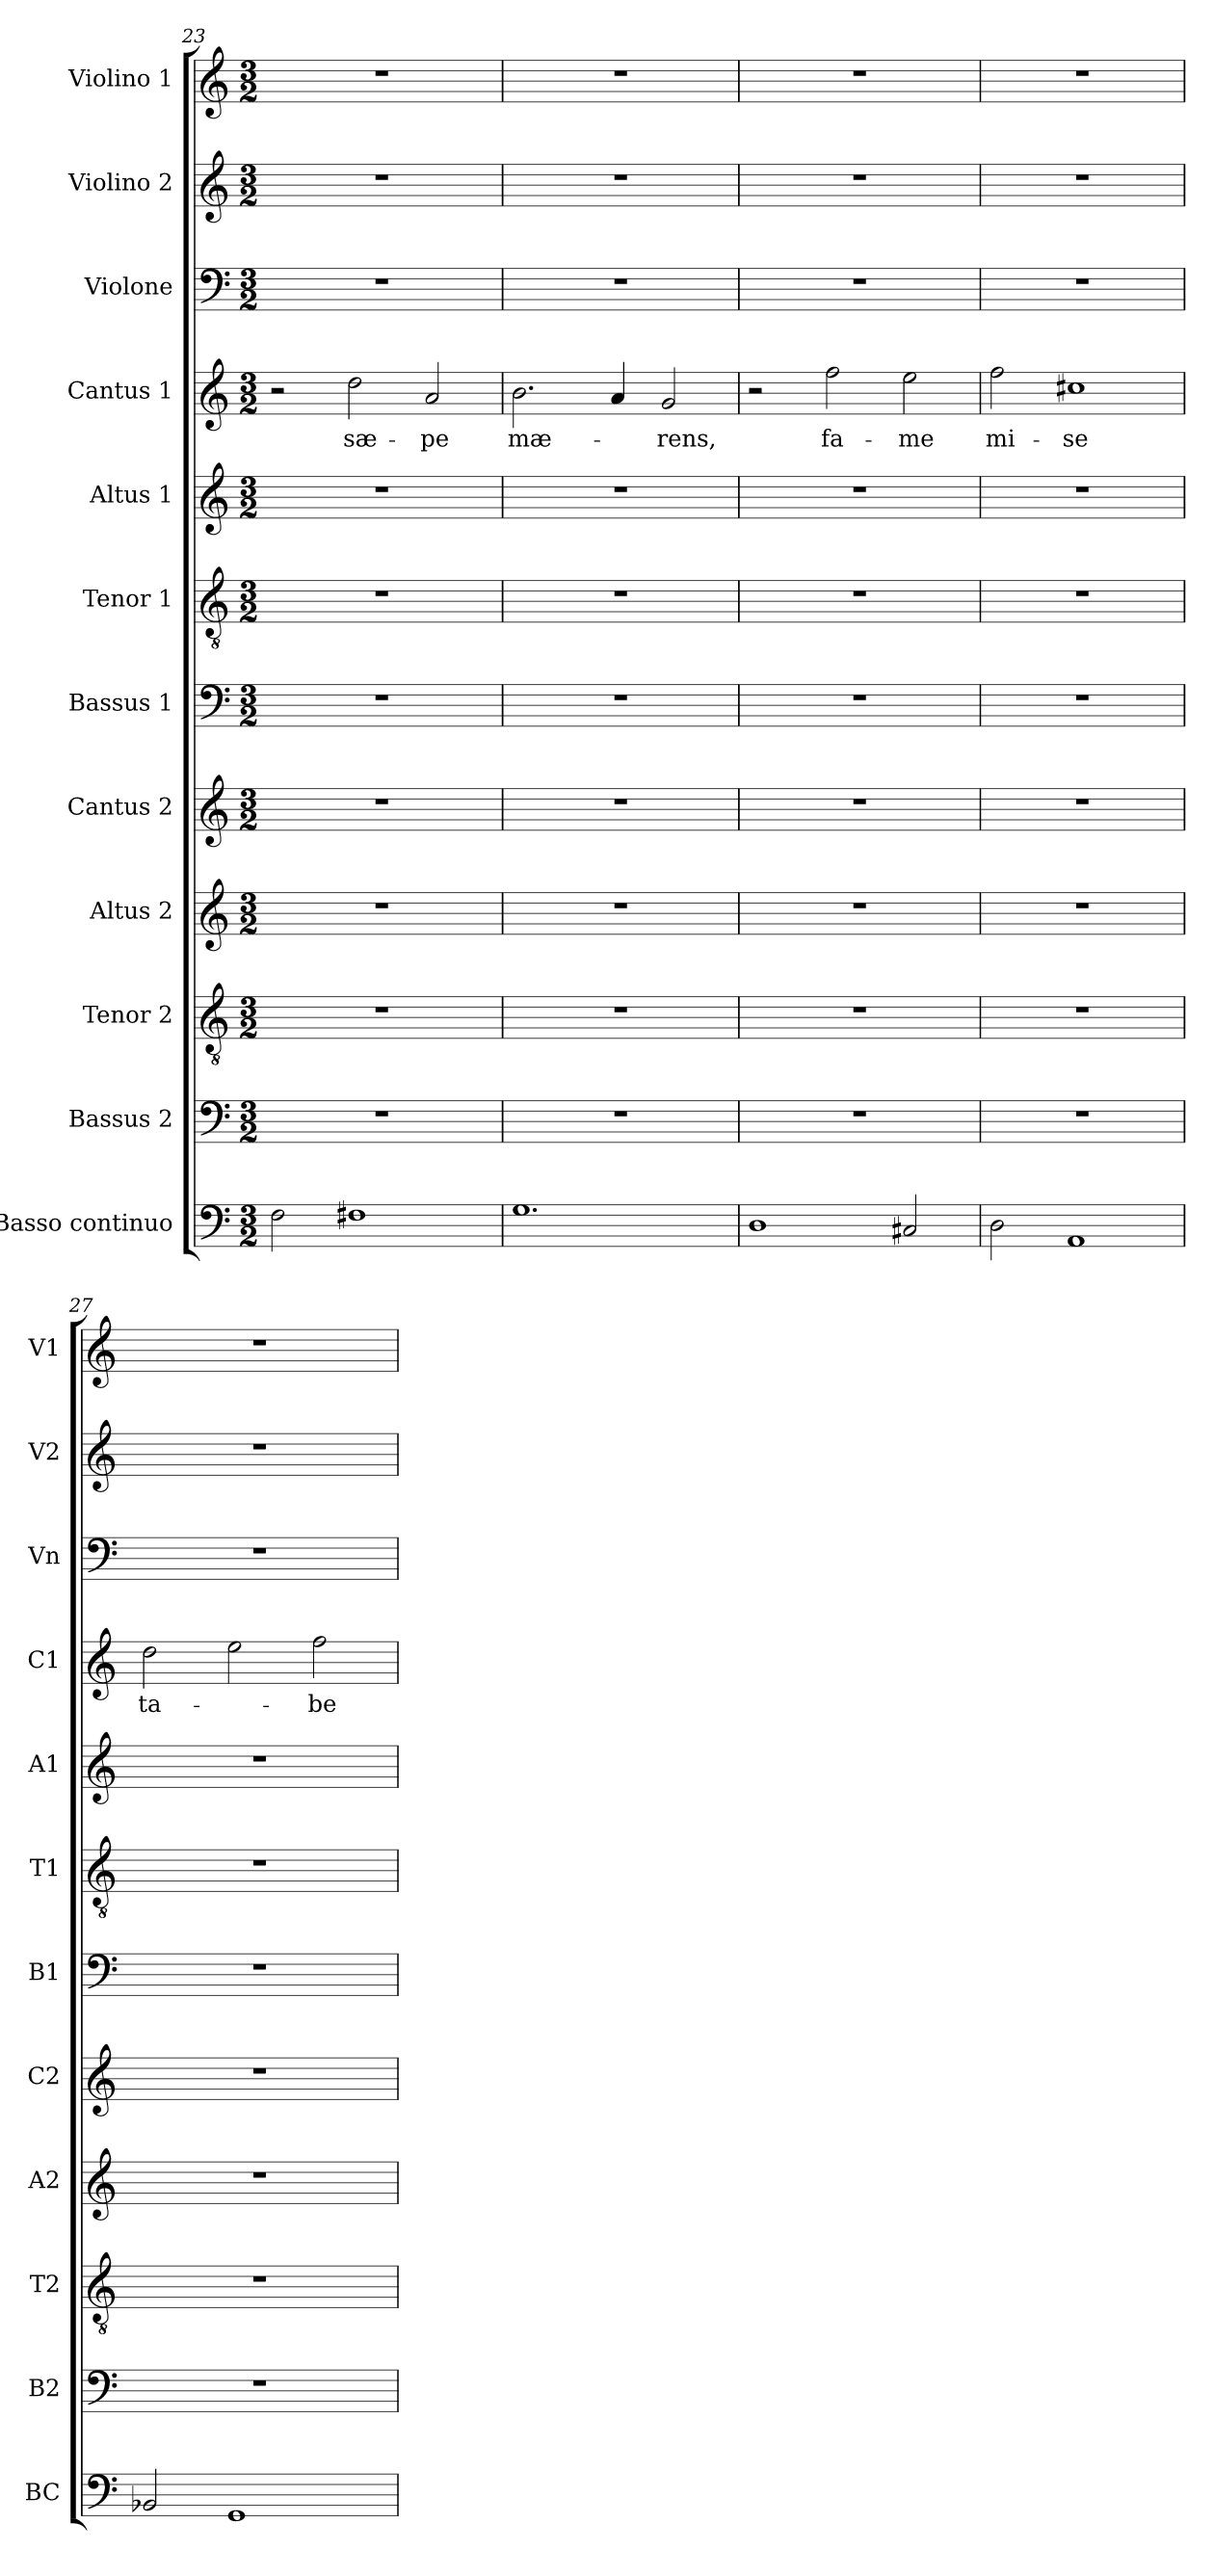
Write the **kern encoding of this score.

**kern	**kern	**kern	**kern	**kern	**kern	**kern	**kern	**kern	**text	**kern	**kern	**kern
*part12	*part11	*part10	*part9	*part8	*part7	*part6	*part5	*part4	*part4	*part3	*part2	*part1
*staff12	*staff11	*staff10	*staff9	*staff8	*staff7	*staff6	*staff5	*staff4	*staff4	*staff3	*staff2	*staff1
*I"Basso continuo	*I"Bassus 2	*I"Tenor 2	*I"Altus 2	*I"Cantus 2	*I"Bassus 1	*I"Tenor 1	*I"Altus 1	*I"Cantus 1	*	*I"Violone	*I"Violino 2	*I"Violino 1
*I'BC	*I'B2	*I'T2	*I'A2	*I'C2	*I'B1	*I'T1	*I'A1	*I'C1	*	*I'Vn	*I'V2	*I'V1
*clefF4	*clefF4	*clefGv2	*clefG2	*clefG2	*clefF4	*clefGv2	*clefG2	*clefG2	*	*clefF4	*clefG2	*clefG2
*ITrd7c12	*	*	*	*	*	*	*	*	*	*ITrd7c12	*	*
*k[]	*k[]	*k[]	*k[]	*k[]	*k[]	*k[]	*k[]	*k[]	*	*k[]	*k[]	*k[]
*C:	*C:	*C:	*C:	*C:	*C:	*C:	*C:	*C:	*	*C:	*C:	*C:
*M3/2	*M3/2	*M3/2	*M3/2	*M3/2	*M3/2	*M3/2	*M3/2	*M3/2	*	*M3/2	*M3/2	*M3/2
=23	=23	=23	=23	=23	=23	=23	=23	=23	=23	=23	=23	=23
2FF\	1.r	1.r	1.r	1.r	1.r	1.r	1.r	2r	.	1.r	1.r	1.r
!	!	!	!	!	!	!	!	!	!LO:LY:b	!	!	!
1FF#X	.	.	.	.	.	.	.	2dd\	sæ-	.	.	.
!	!	!	!	!	!	!	!	!	!LO:LY:b	!	!	!
.	.	.	.	.	.	.	.	2a/	-pe	.	.	.
!!LO:LB:g=z
=24	=24	=24	=24	=24	=24	=24	=24	=24	=24	=24	=24	=24
!	!	!	!	!	!	!	!	!	!LO:LY:b	!	!	!
1.GG	1.r	1.r	1.r	1.r	1.r	1.r	1.r	2.b\	mæ-	1.r	1.r	1.r
.	.	.	.	.	.	.	.	4a/	.	.	.	.
!	!	!	!	!	!	!	!	!	!LO:LY:b	!	!	!
.	.	.	.	.	.	.	.	2g/	-rens,	.	.	.
=25	=25	=25	=25	=25	=25	=25	=25	=25	=25	=25	=25	=25
1DD	1.r	1.r	1.r	1.r	1.r	1.r	1.r	2r	.	1.r	1.r	1.r
!	!	!	!	!	!	!	!	!	!LO:LY:b	!	!	!
.	.	.	.	.	.	.	.	2ff\	fa-	.	.	.
!	!	!	!	!	!	!	!	!	!LO:LY:b	!	!	!
2CC#X/	.	.	.	.	.	.	.	2ee\	-me	.	.	.
=26	=26	=26	=26	=26	=26	=26	=26	=26	=26	=26	=26	=26
!	!	!	!	!	!	!	!	!	!LO:LY:b	!	!	!
2DD\	1.r	1.r	1.r	1.r	1.r	1.r	1.r	2ff\	mi-	1.r	1.r	1.r
!	!	!	!	!	!	!	!	!	!LO:LY:b	!	!	!
1AAA	.	.	.	.	.	.	.	1cc#X	-se	.	.	.
=27	=27	=27	=27	=27	=27	=27	=27	=27	=27	=27	=27	=27
!	!	!	!	!	!	!	!	!	!LO:LY:b	!	!	!
2BBB-X/	1.r	1.r	1.r	1.r	1.r	1.r	1.r	2dd\	ta-	1.r	1.r	1.r
1GGG	.	.	.	.	.	.	.	2ee\	.	.	.	.
!	!	!	!	!	!	!	!	!	!LO:LY:b	!	!	!
.	.	.	.	.	.	.	.	2ff\	-be-	.	.	.
=	=	=	=	=	=	=	=	=	=	=	=	=
*-	*-	*-	*-	*-	*-	*-	*-	*-	*-	*-	*-	*-
